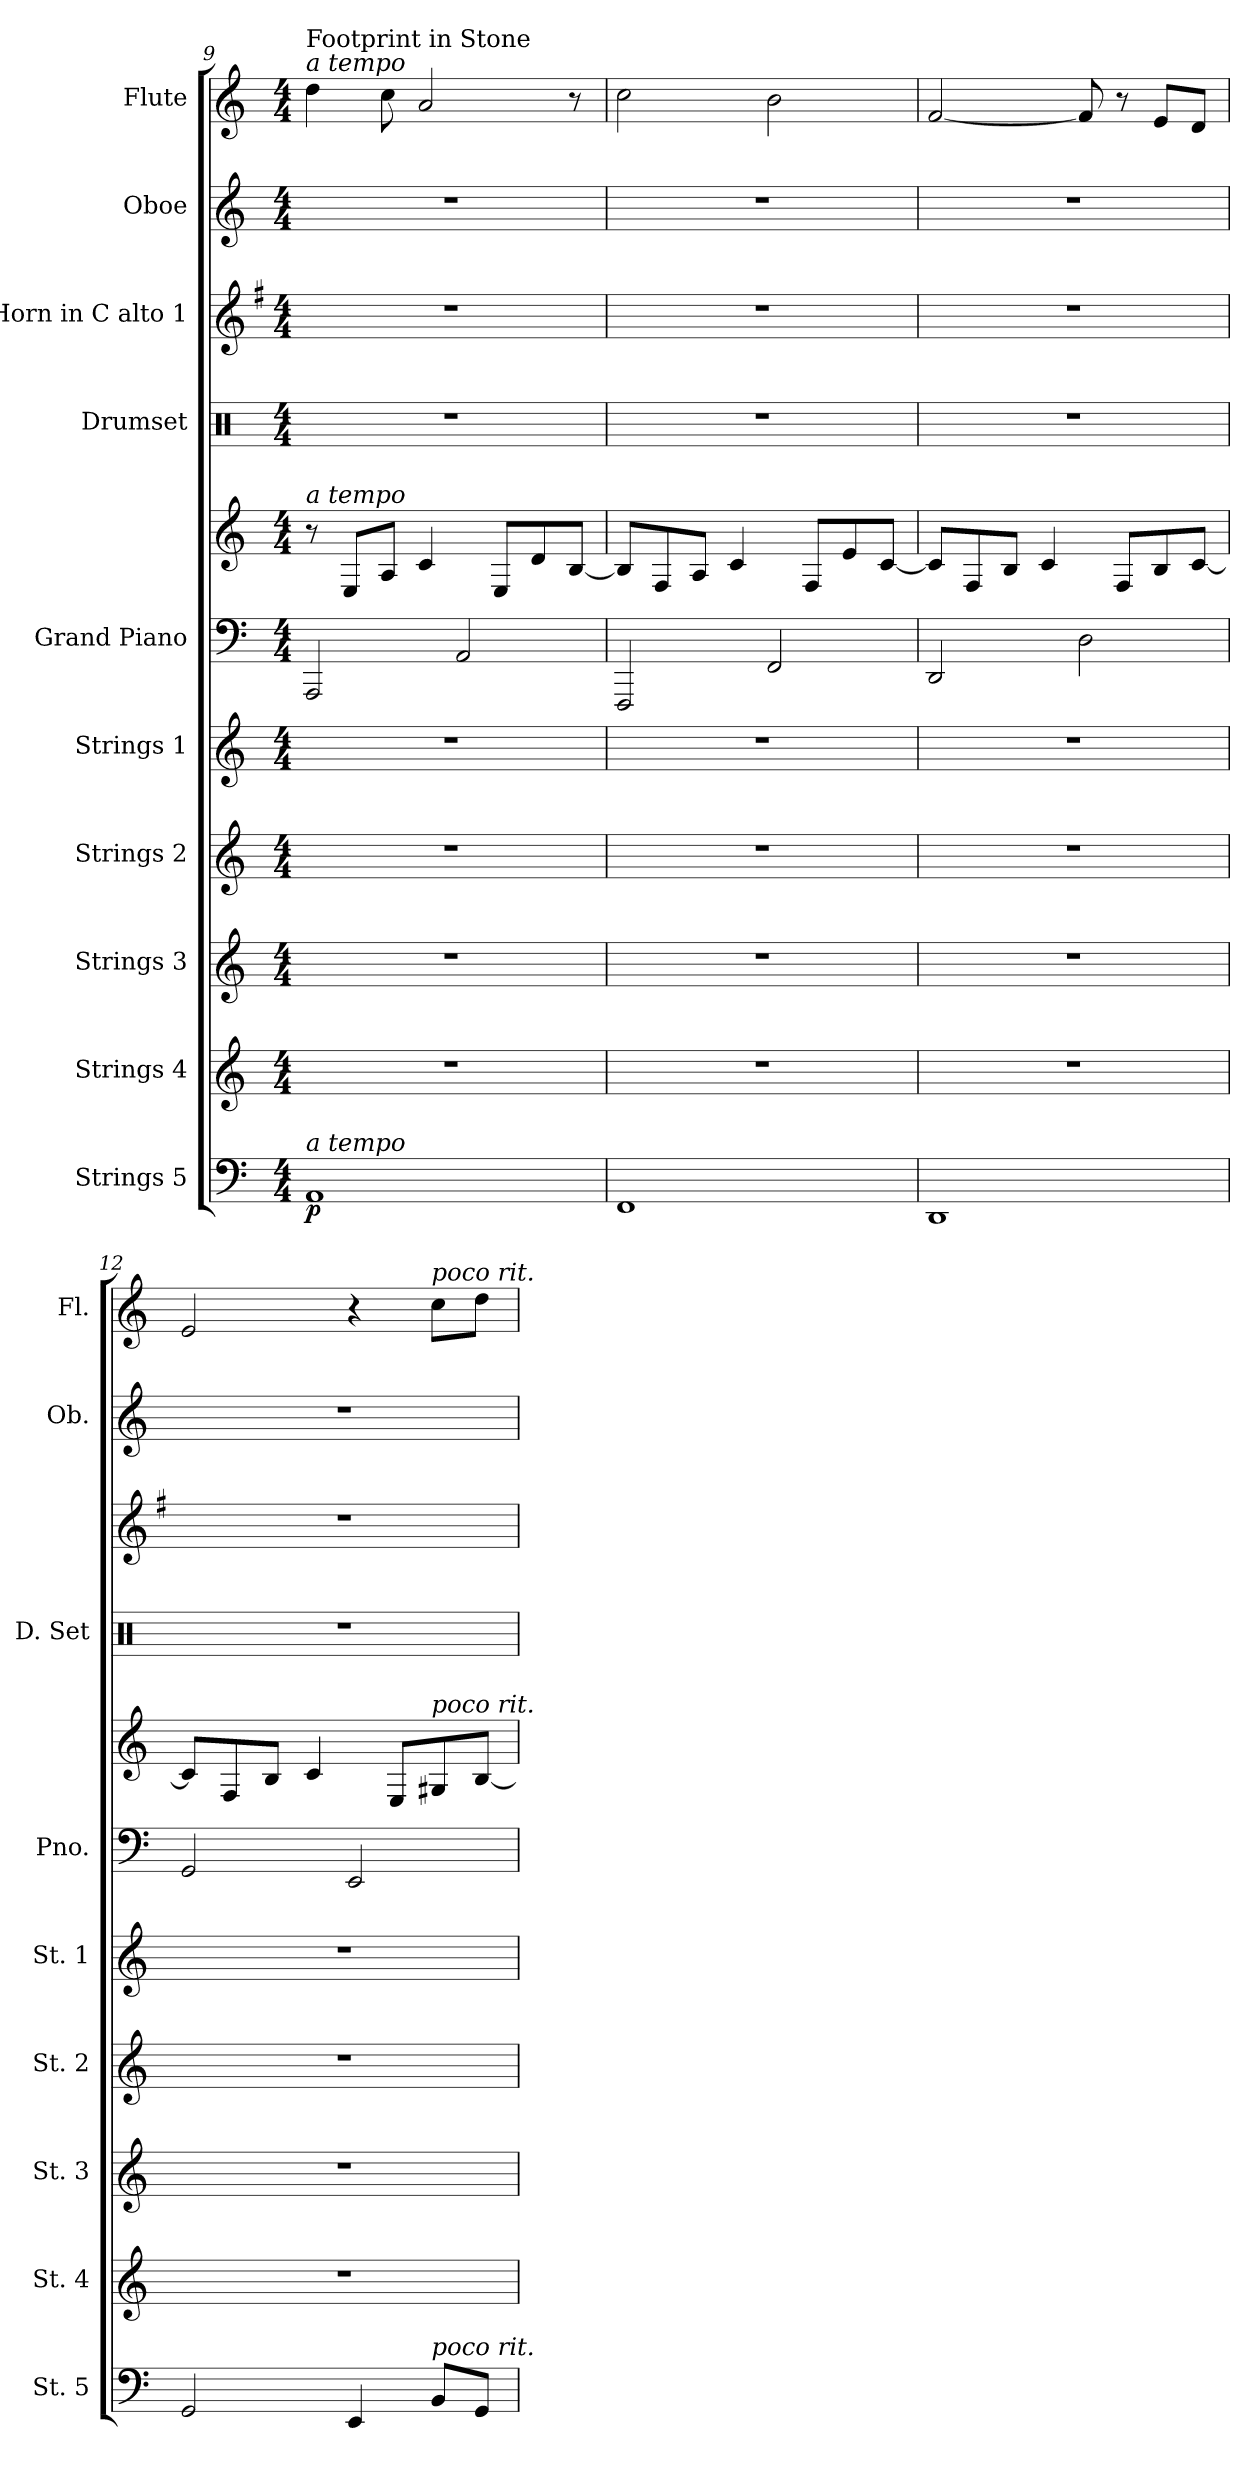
**kern	**dynam	**kern	**kern	**kern	**kern	**kern	**kern	**kern	**kern	**kern	**kern
*part10	*part10	*part9	*part8	*part7	*part6	*part5	*part5	*part4	*part3	*part2	*part1
*staff11	*staff11	*staff10	*staff9	*staff8	*staff7	*staff6	*staff5	*staff4	*staff3	*staff2	*staff1
*I"Strings 5	*	*I"Strings 4	*I"Strings 3	*I"Strings 2	*I"Strings 1	*I"Grand Piano	*	*I"Drumset	*I"Horn in C alto 1	*I"Oboe	*I"Flute
*I'St. 5	*	*I'St. 4	*I'St. 3	*I'St. 2	*I'St. 1	*I'Pno.	*	*I'D. Set	*	*I'Ob.	*I'Fl.
!!LO:LB:g=z
*clefF4	*	*clefG2	*clefG2	*clefG2	*clefG2	*clefF4	*clefG2	*clefX	*clefG2	*clefG2	*clefG2
*	*	*	*	*	*	*	*	*	*ITrd4c7	*	*
*k[]	*	*k[]	*k[]	*k[]	*k[]	*k[]	*k[]	*k[]	*k[]	*k[]	*k[]
*M4/4	*	*M4/4	*M4/4	*M4/4	*M4/4	*M4/4	*M4/4	*M4/4	*M4/4	*M4/4	*M4/4
*MM80	*	*MM80	*MM80	*MM80	*MM80	*MM80	*MM80	*MM80	*MM80	*MM80	*MM80
=9	=9	=9	=9	=9	=9	=9	=9	=9	=9	=9	=9
!	!	!	!	!	!	!	!	!	!	!	!LO:TX:a:i:t=a tempo
!	!	!	!	!	!	!	!	!	!	!	!LO:TX:a:t=Footprint in Stone
!	!	!	!	!	!	!	!LO:TX:a:i:t=a tempo	!	!	!	!
!LO:TX:a:i:t=a tempo	!	!	!	!	!	!	!	!	!	!	!
!	!LO:DY:b	!	!	!	!	!	!	!	!	!	!
1AA	p	1r	1r	1r	1r	2AAA/	8r	1r	1r	1r	4dd\
.	.	.	.	.	.	.	8E/L	.	.	.	.
.	.	.	.	.	.	.	8A/J	.	.	.	8cc\
.	.	.	.	.	.	.	4c/	.	.	.	2a/
.	.	.	.	.	.	2AA/	.	.	.	.	.
.	.	.	.	.	.	.	8E/L	.	.	.	.
.	.	.	.	.	.	.	8d/	.	.	.	.
.	.	.	.	.	.	.	[8B/J	.	.	.	8r
=10	=10	=10	=10	=10	=10	=10	=10	=10	=10	=10	=10
1FF	.	1r	1r	1r	1r	2FFF/	8B/L]	1r	1r	1r	2cc\
.	.	.	.	.	.	.	8F/	.	.	.	.
.	.	.	.	.	.	.	8A/J	.	.	.	.
.	.	.	.	.	.	.	4c/	.	.	.	.
.	.	.	.	.	.	2FF/	.	.	.	.	2b\
.	.	.	.	.	.	.	8F/L	.	.	.	.
.	.	.	.	.	.	.	8e/	.	.	.	.
.	.	.	.	.	.	.	[8c/J	.	.	.	.
=11	=11	=11	=11	=11	=11	=11	=11	=11	=11	=11	=11
1DD	.	1r	1r	1r	1r	2DD/	8c/L]	1r	1r	1r	[2f/
.	.	.	.	.	.	.	8F/	.	.	.	.
.	.	.	.	.	.	.	8B/J	.	.	.	.
.	.	.	.	.	.	.	4c/	.	.	.	.
.	.	.	.	.	.	2D\	.	.	.	.	8f/]
.	.	.	.	.	.	.	8F/L	.	.	.	8r
.	.	.	.	.	.	.	8B/	.	.	.	8e/L
.	.	.	.	.	.	.	[8c/J	.	.	.	8d/J
=12	=12	=12	=12	=12	=12	=12	=12	=12	=12	=12	=12
*	*	*	*	*	*	*	*	*	*	*	*^
2GG/	.	1r	1r	1r	1r	2GG/	8c/L]	1r	1r	1r	2e/	2ryy
.	.	.	.	.	.	.	8F/	.	.	.	.	.
.	.	.	.	.	.	.	8B/J	.	.	.	.	.
.	.	.	.	.	.	.	4c/	.	.	.	.	.
4EE/	.	.	.	.	.	2EE/	.	.	.	.	4r	8ryy
*	*	*	*	*	*	*	*	*	*	*	*MM78	*
.	.	.	.	.	.	.	8E/L	.	.	.	.	4.ryy
*	*	*	*	*	*	*	*	*	*	*	*MM76	*
!	!	!	!	!	!	!	!	!	!	!	!LO:TX:a:i:t=poco rit.	!
!	!	!	!	!	!	!	!LO:TX:a:i:t=poco rit.	!	!	!	!	!
!LO:TX:a:i:t=poco rit.	!	!	!	!	!	!	!	!	!	!	!	!
8BB/L	.	.	.	.	.	.	8G#X/	.	.	.	8cc\L	.
*	*	*	*	*	*	*	*	*	*	*	*MM74	*
8GG/J	.	.	.	.	.	.	[8B/J	.	.	.	8dd\J	.
*	*	*	*	*	*	*	*	*	*	*	*v	*v
=	=	=	=	=	=	=	=	=	=	=	=
*-	*-	*-	*-	*-	*-	*-	*-	*-	*-	*-	*-
